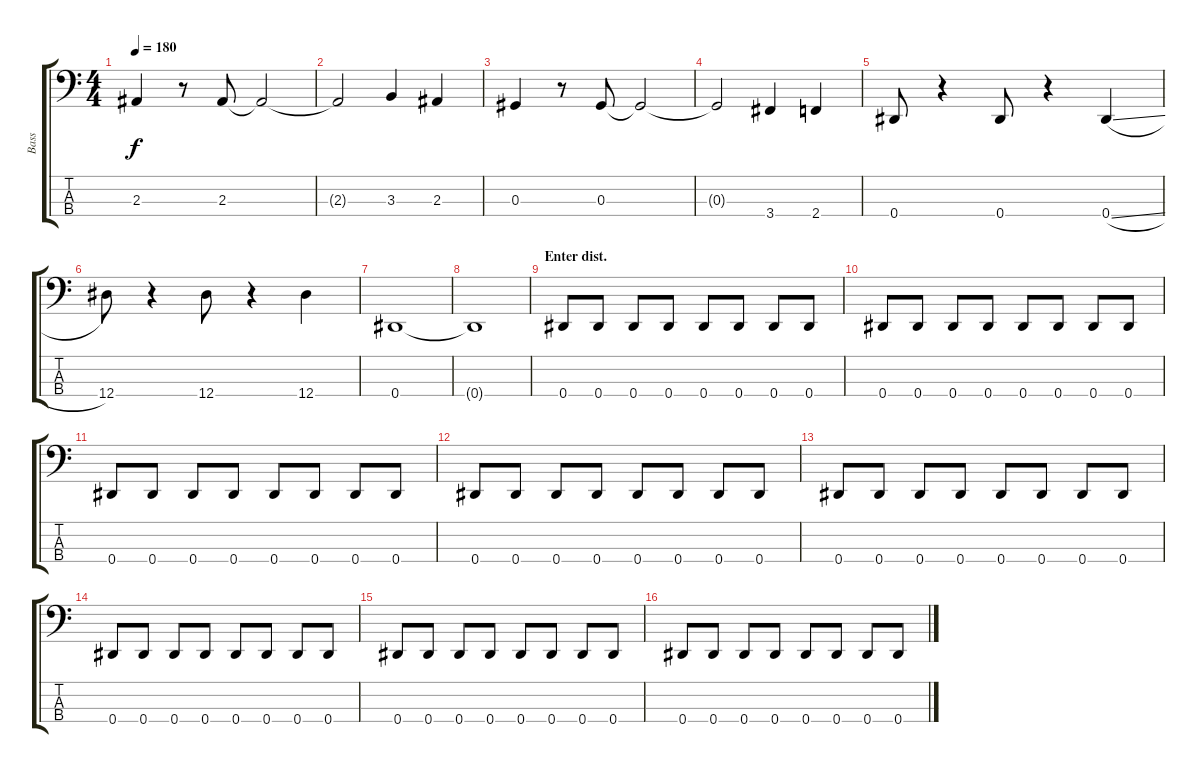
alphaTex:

\track ("Bass" "Bass") {instrument electricbasspick}
\staff {score tabs}
\tuning (Gb2 Db2 Ab1 Eb1) {hide}
\ts (4 4)
\tempo 180
\clef f4
\ks c
2.3.4{dy f} r.8 2.3.8 2.3{t}.2 |
2.3{t}.2 3.3.4 2.3.4 |
0.3.4 r.8 0.3.8 0.3{t}.2 |
0.3{t}.2 3.4.4 2.4.4 |
0.4.8 r.4 0.4.8 r.4 0.4{sl}.4 |
12.4.8 r.4 12.4.8 r.4 12.4.4 |
0.4.1 |
0.4{t}.1 |
\section ("" "Enter dist.")
0.4.8 0.4.8 0.4.8 0.4.8 0.4.8 0.4.8 0.4.8 0.4.8 |
0.4.8 0.4.8 0.4.8 0.4.8 0.4.8 0.4.8 0.4.8 0.4.8 |
0.4.8 0.4.8 0.4.8 0.4.8 0.4.8 0.4.8 0.4.8 0.4.8 |
0.4.8 0.4.8 0.4.8 0.4.8 0.4.8 0.4.8 0.4.8 0.4.8 |
0.4.8 0.4.8 0.4.8 0.4.8 0.4.8 0.4.8 0.4.8 0.4.8 |
0.4.8 0.4.8 0.4.8 0.4.8 0.4.8 0.4.8 0.4.8 0.4.8 |
0.4.8 0.4.8 0.4.8 0.4.8 0.4.8 0.4.8 0.4.8 0.4.8 |
0.4.8 0.4.8 0.4.8 0.4.8 0.4.8 0.4.8 0.4.8 0.4.8
